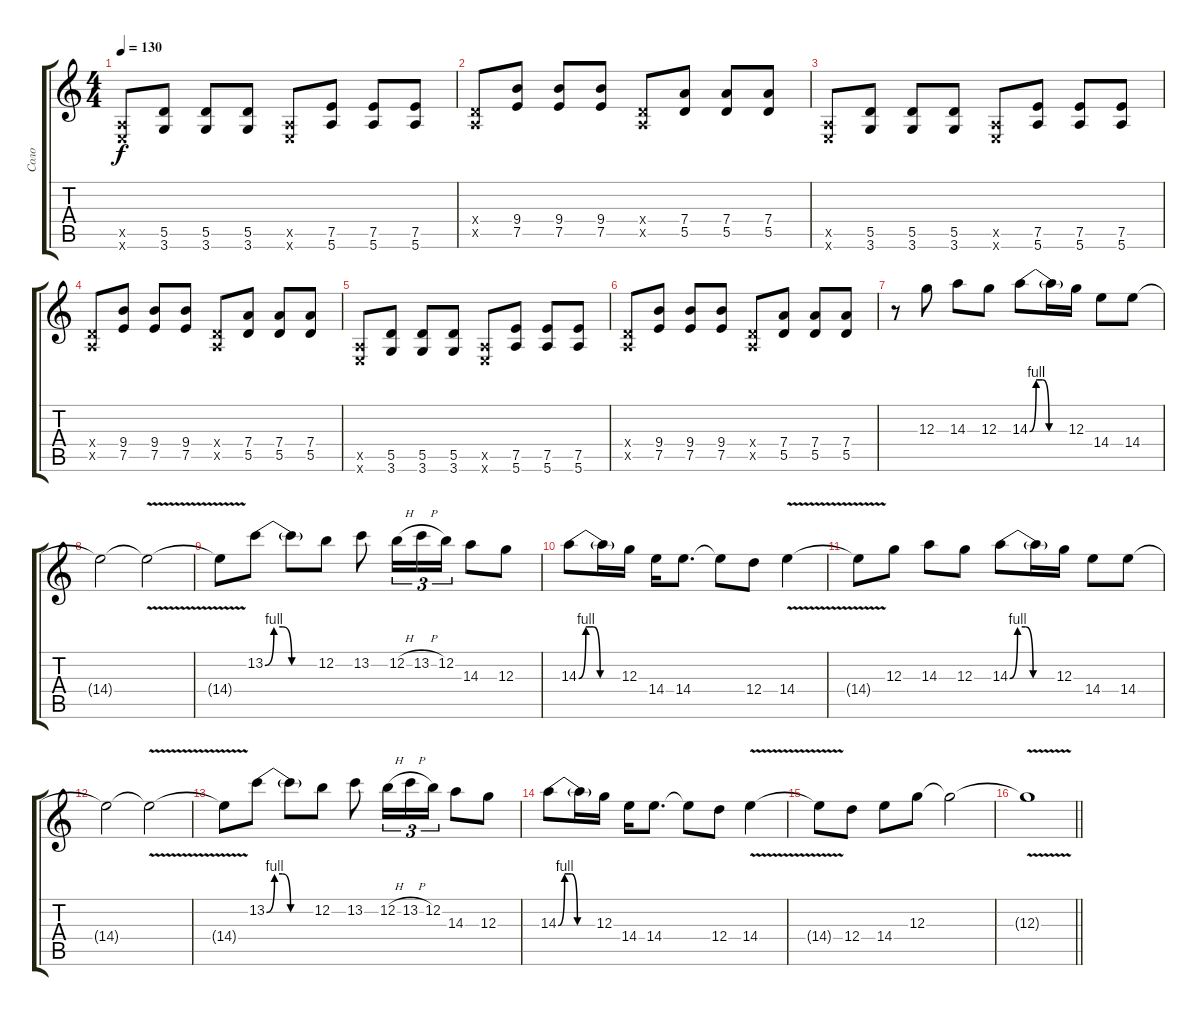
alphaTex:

\track ("Соло" "Соло") {instrument distortionguitar}
\staff {score tabs}
\tuning (E4 B3 G3 D3 A2 E2) {hide}
\ts (4 4)
\tempo 130
\clef g2
\ks c
(0.5{x} 0.6{x}).8{dy f} (5.5 3.6).8 (5.5 3.6).8 (5.5 3.6).8 (0.5{x} 0.6{x}).8 (7.5 5.6).8 (7.5 5.6).8 (7.5 5.6).8 |
(0.4{x} 0.5{x}).8 (9.4 7.5).8 (9.4 7.5).8 (9.4 7.5).8 (0.4{x} 0.5{x}).8 (7.4 5.5).8 (7.4 5.5).8 (7.4 5.5).8 |
(0.5{x} 0.6{x}).8 (5.5 3.6).8 (5.5 3.6).8 (5.5 3.6).8 (0.5{x} 0.6{x}).8 (7.5 5.6).8 (7.5 5.6).8 (7.5 5.6).8 |
(0.4{x} 0.5{x}).8 (9.4 7.5).8 (9.4 7.5).8 (9.4 7.5).8 (0.4{x} 0.5{x}).8 (7.4 5.5).8 (7.4 5.5).8 (7.4 5.5).8 |
(0.5{x} 0.6{x}).8 (5.5 3.6).8 (5.5 3.6).8 (5.5 3.6).8 (0.5{x} 0.6{x}).8 (7.5 5.6).8 (7.5 5.6).8 (7.5 5.6).8 |
(0.4{x} 0.5{x}).8 (9.4 7.5).8 (9.4 7.5).8 (9.4 7.5).8 (0.4{x} 0.5{x}).8 (7.4 5.5).8 (7.4 5.5).8 (7.4 5.5).8 |
r.8 12.3.8 14.3.8 12.3.8 14.3{be (custom 0 0 10 4 20 4 30 0 60 0)}.8 14.3{t}.16 12.3.16 14.4.8 14.4.8 |
14.4{t}.2 14.4{v t}.2 |
14.4{t}.8 13.2{be (custom 0 0 10 4 20 4 30 0 60 0)}.8 13.2{t}.8 12.2.8 13.2.8 12.2{h}.16{tu (3 2)} 13.2{h}.16{tu (3 2)} 12.2.16{tu (3 2)} 14.3.8 12.3.8 |
14.3{be (custom 0 0 10 4 20 4 30 0 60 0)}.8 14.3{t}.16 12.3.16 14.4.16 14.4.8{d} 14.4{t}.8 12.4.8 14.4{v}.4 |
14.4{t}.8 12.3.8 14.3.8 12.3.8 14.3{be (custom 0 0 10 4 20 4 30 0 60 0)}.8 14.3{t}.16 12.3.16 14.4.8 14.4.8 |
14.4{t}.2 14.4{v t}.2 |
14.4{t}.8 13.2{be (custom 0 0 10 4 20 4 30 0 60 0)}.8 13.2{t}.8 12.2.8 13.2.8 12.2{h}.16{tu (3 2)} 13.2{h}.16{tu (3 2)} 12.2.16{tu (3 2)} 14.3.8 12.3.8 |
14.3{be (custom 0 0 10 4 20 4 30 0 60 0)}.8 14.3{t}.16 12.3.16 14.4.16 14.4.8{d} 14.4{t}.8 12.4.8 14.4{v}.4 |
14.4{t}.8 12.4.8 14.4.8 12.3.8 12.3{t}.2 |
\barLineRight lightlight
12.3{v t}.1
